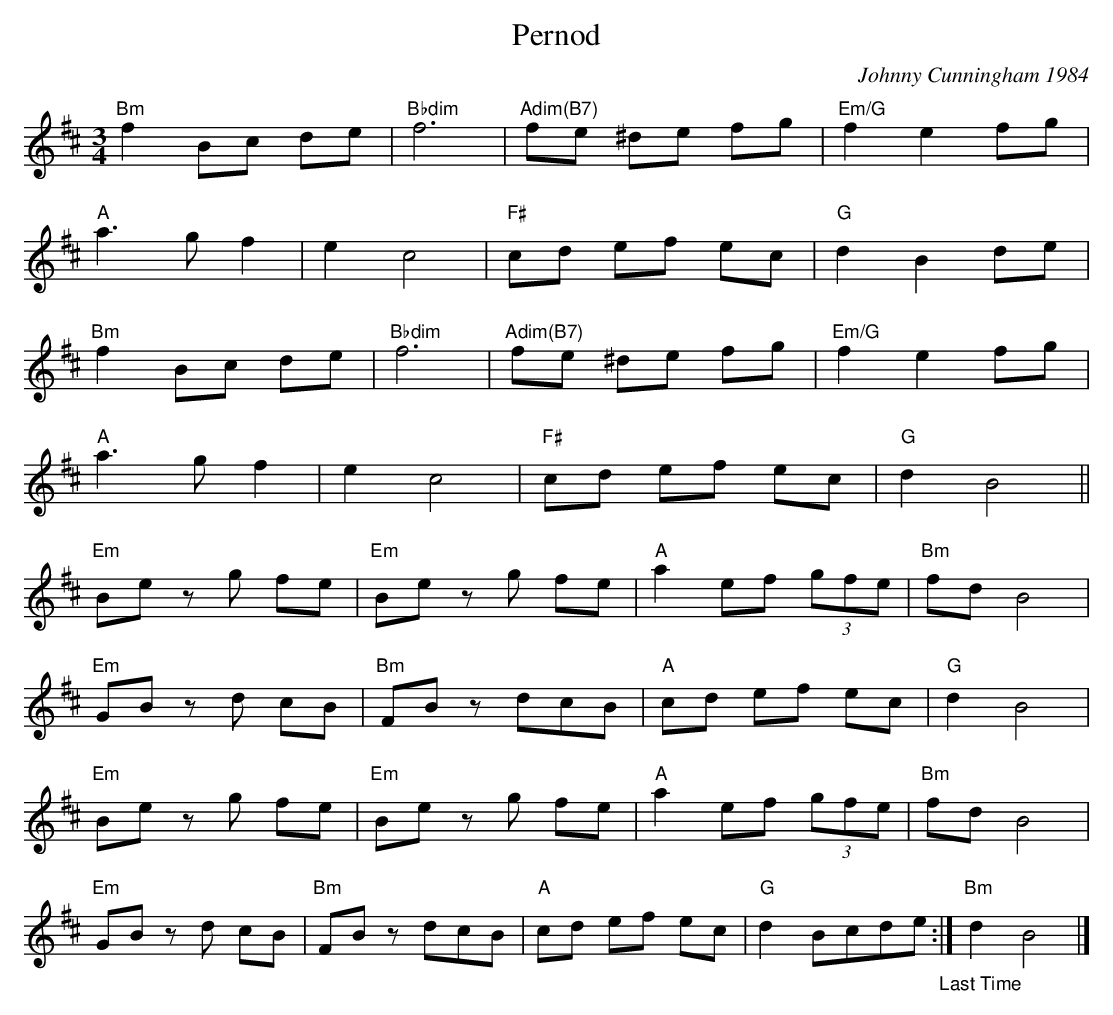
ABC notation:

X:1
T:Pernod
C:Johnny Cunningham 1984
M:3/4
K:Bm
"Bm"f2Bc de|"Bbdim"f6|"Adim(B7)"fe ^de fg|"Em/G"f2e2fg|
"A"a3gf2|e2c4|"F#"cd ef ec|"G"d2B2 de|
"Bm"f2Bc de|"Bbdim"f6|"Adim(B7)"fe ^de fg|"Em/G"f2e2fg|
"A"a3gf2|e2c4|"F#"cd ef ec|"G"d2B4||
"Em"Be zg fe|"Em"Be zg fe|"A"a2 ef (3gfe|"Bm"fdB4|
"Em"GB zd cB|"Bm"FB zdcB|"A"cd ef ec|"G" d2B4|
"Em"Be zg fe|"Em"Be zg fe|"A"a2 ef (3gfe|"Bm"fdB4|
"Em"GB zd cB|"Bm"FB zdcB|"A"cd ef ec|"G"d2Bcde"_Last Time":|"Bm" d2B4|]
